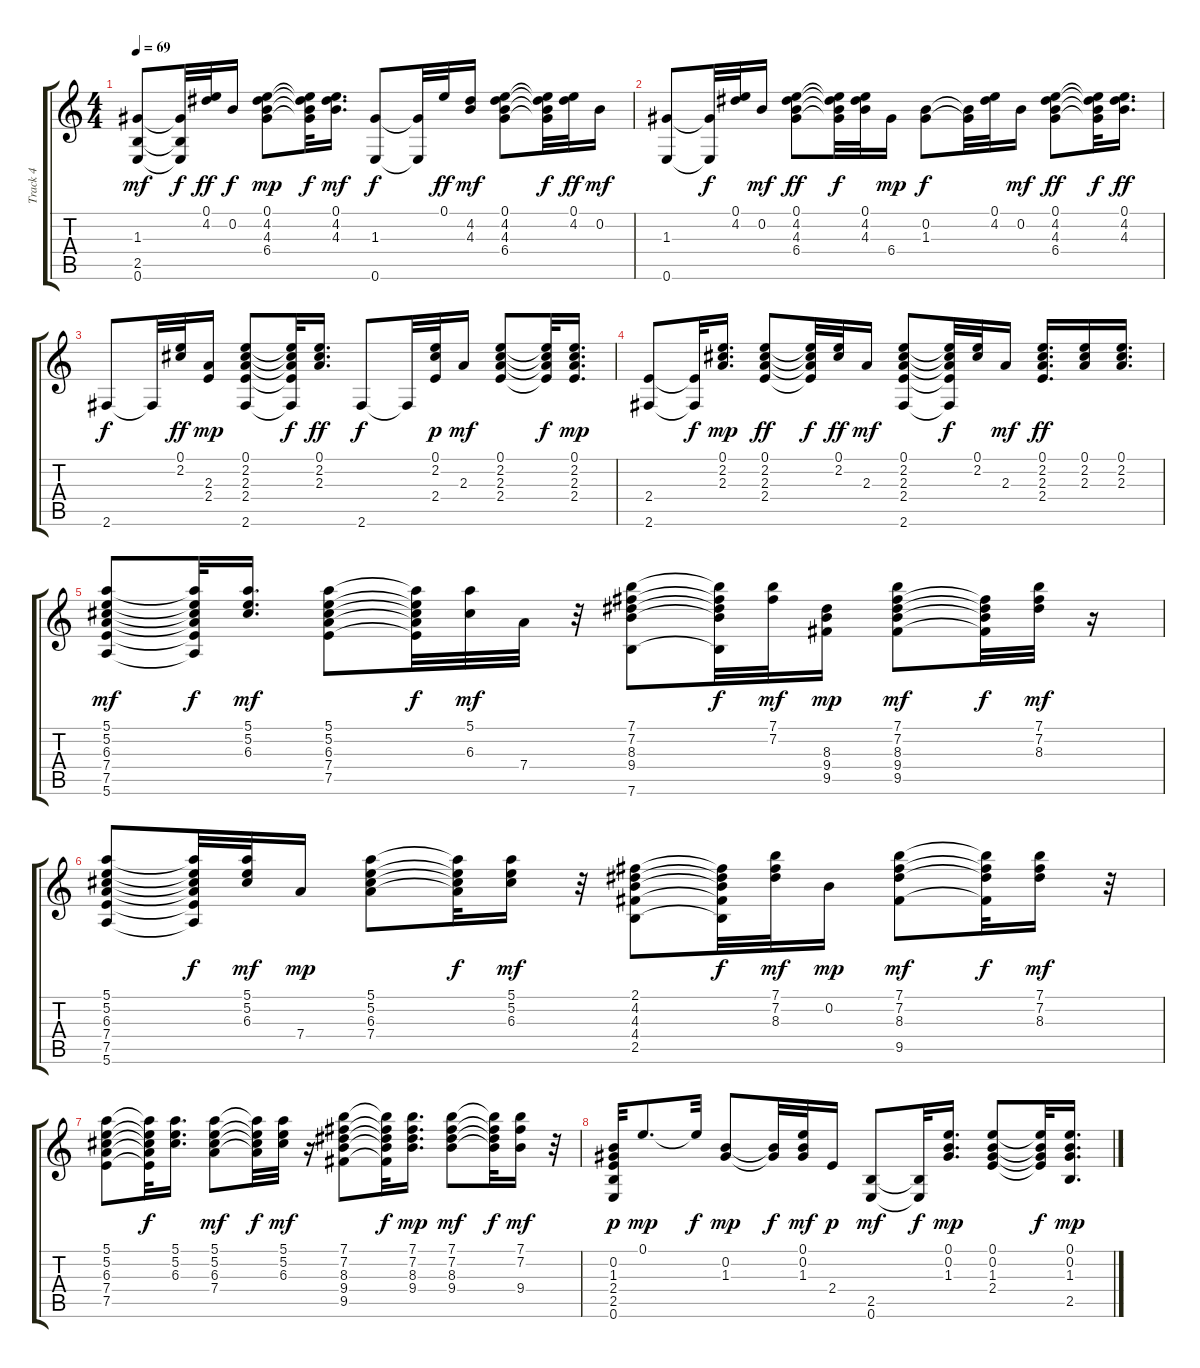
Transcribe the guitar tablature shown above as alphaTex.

\track ("Track 4" "Track 4") {instrument acousticguitarsteel}
\staff {score tabs}
\tuning (E4 B3 G3 D3 A2 E2) {hide}
\ts (4 4)
\tempo 69
\clef g2
\ks c
(1.3 2.5 0.6).8{dy mf} (1.3{t} 2.5{t} 0.6{t}).32{dy f} (0.1 4.2).32{dy ff} 0.2.16{dy f} (0.1 4.2 4.3 6.4).8{dy mp} (0.1{t} 4.2{t} 4.3{t} 6.4{t}).32{dy f} (0.1 4.2 4.3).16{d dy mf} (1.3 0.6).8{dy f} (1.3{t} 0.6{t}).32 0.1.32{dy ff} (4.2 4.3).16{dy mf} (0.1 4.2 4.3 6.4).8 (0.1{t} 4.2{t} 4.3{t} 6.4{t}).32{dy f} (0.1 4.2).32{dy ff} 0.2.16{dy mf} |
(1.3 0.6).8 (1.3{t} 0.6{t}).32{dy f} (0.1 4.2).32 0.2.16{dy mf} (0.1 4.2 4.3 6.4).8{dy ff} (0.1{t} 4.2{t} 4.3{t} 6.4{t}).32{dy f} (0.1 4.2 4.3).32 6.4.16{dy mp} (0.2 1.3).8{dy f} (0.2{t} 1.3{t}).32 (0.1 4.2).32 0.2.16{dy mf} (0.1 4.2 4.3 6.4).8{dy ff} (0.1{t} 4.2{t} 4.3{t} 6.4{t}).32{dy f} (0.1 4.2 4.3).16{d dy ff} |
2.6.8{dy f} 2.6{t}.32 (0.1 2.2).32{dy ff} (2.3 2.4).16{dy mp} (0.1 2.2 2.3 2.4 2.6).8 (0.1{t} 2.2{t} 2.3{t} 2.4{t} 2.6{t}).32{dy f} (0.1 2.2 2.3).16{d dy ff} 2.6.8{dy f} 2.6{t}.32 (0.1 2.2 2.4).32{dy p} 2.3.16{dy mf} (0.1 2.2 2.3 2.4).8 (0.1{t} 2.2{t} 2.3{t} 2.4{t}).32{dy f} (0.1 2.2 2.3 2.4).16{d dy mp} |
(2.4 2.6).8 (2.4{t} 2.6{t}).32{dy f} (0.1 2.2 2.3).16{d dy mp} (0.1 2.2 2.3 2.4).8{dy ff} (0.1{t} 2.2{t} 2.3{t} 2.4{t}).32{dy f} (0.1 2.2).32{dy ff} 2.3.16{dy mf} (0.1 2.2 2.3 2.4 2.6).8 (0.1{t} 2.2{t} 2.3{t} 2.4{t} 2.6{t}).32{dy f} (0.1 2.2).32 2.3.16{dy mf} (0.1 2.2 2.3 2.4).16{d dy ff} (0.1 2.2 2.3).16 (0.1 2.2 2.3).16{d} |
(5.1 5.2 6.3 7.4 7.5 5.6).8{dy mf} (5.1{t} 5.2{t} 6.3{t} 7.4{t} 7.5{t} 5.6{t}).32{dy f} (5.1 5.2 6.3).16{d dy mf} (5.1 5.2 6.3 7.4 7.5).8 (5.1{t} 5.2{t} 6.3{t} 7.4{t} 7.5{t}).32{dy f} (5.1 6.3).32{dy mf} 7.4.32 r.32 (7.1 7.2 8.3 9.4 7.6).8 (7.1{t} 7.2{t} 8.3{t} 9.4{t} 7.6{t}).32{dy f} (7.1 7.2).32{dy mf} (8.3 9.4 9.5).16{dy mp} (7.1 7.2 8.3 9.4 9.5).8{dy mf} (7.2{t} 8.3{t} 9.4{t} 9.5{t}).32{dy f} (7.1 7.2 8.3).32{dy mf} r.16 |
(5.1 5.2 6.3 7.4 7.5 5.6).8 (5.1{t} 5.2{t} 6.3{t} 7.4{t} 7.5{t} 5.6{t}).32{dy f} (5.1 5.2 6.3).32{dy mf} 7.4.16{dy mp} (5.1 5.2 6.3 7.4).8 (5.1{t} 5.2{t} 6.3{t} 7.4{t}).32{dy f} (5.1 5.2 6.3).16{dy mf} r.32 (2.1 4.2 4.3 4.4 2.5).8 (2.1{t} 4.2{t} 4.3{t} 4.4{t} 2.5{t}).32{dy f} (7.1 7.2 8.3).32{dy mf} 0.2.16{dy mp} (7.1 7.2 8.3 9.5).8{dy mf} (7.1{t} 7.2{t} 8.3{t} 9.5{t}).32{dy f} (7.1 7.2 8.3).16{dy mf} r.32 |
(5.1 5.2 6.3 7.4 7.5).8 (5.1{t} 5.2{t} 6.3{t} 7.4{t} 7.5{t}).32{dy f} (5.1 5.2 6.3).16{d} (5.1 5.2 6.3 7.4).8{dy mf} (5.1{t} 5.2{t} 6.3{t} 7.4{t}).32{dy f} (5.1 5.2 6.3).32{dy mf} r.16 (7.1 7.2 8.3 9.4 9.5).8 (7.1{t} 7.2{t} 8.3{t} 9.4{t} 9.5{t}).32{dy f} (7.1 7.2 8.3 9.4).16{d dy mp} (7.1 7.2 8.3 9.4).8{dy mf} (7.1{t} 7.2{t} 8.3{t} 9.4{t}).32{dy f} (7.1 7.2 9.4).16{dy mf} r.32 |
(0.2 1.3 2.4 2.5 0.6).32{dy p} 0.1.8{d dy mp} 0.1{t}.32{dy f} (0.2 1.3).8{dy mp} (0.2{t} 1.3{t}).32{dy f} (0.1 0.2 1.3).32{dy mf} 2.4.16{dy p} (2.5 0.6).8{dy mf} (2.5{t} 0.6{t}).32{dy f} (0.1 0.2 1.3).16{d dy mp} (0.1 0.2 1.3 2.4).8 (0.1{t} 0.2{t} 1.3{t} 2.4{t}).32{dy f} (0.1 0.2 1.3 2.5).16{d dy mp}
